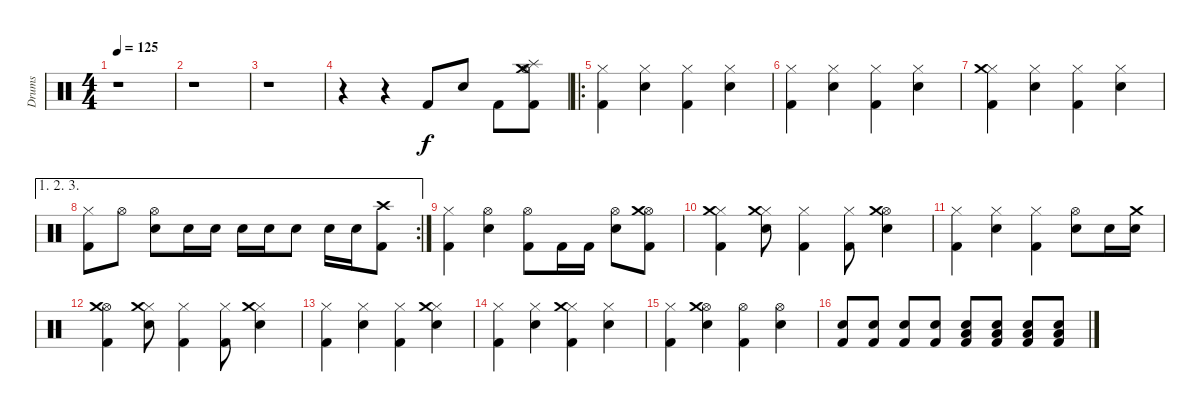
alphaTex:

\track ("Drums" "Drums") {instrument percussion}
\staff {score}
\articulation defaults
\ts (4 4)
\tempo 125
\clef neutral
\ks c
r.1{dy f} |
r.1 |
r.1 |
r.4 r.4 "Kick (hit) 2".8 "Electric Snare (hit)".8 "Kick (hit) 2".8 ("Crash medium (hit)" "Hi-Hat (open)" "Kick (hit) 2" "Splash (hit)").8 |
\ro
("Hi-Hat (closed)" "Kick (hit) 2").4 ("Hi-Hat (closed)" "Electric Snare (hit)").4 ("Hi-Hat (closed)" "Kick (hit) 2").4 ("Hi-Hat (closed)" "Electric Snare (hit)").4 |
("Hi-Hat (closed)" "Kick (hit) 2").4 ("Hi-Hat (closed)" "Electric Snare (hit)").4 ("Hi-Hat (closed)" "Kick (hit) 2").4 ("Hi-Hat (closed)" "Electric Snare (hit)").4 |
("Hi-Hat (closed)" "Kick (hit) 2" "Crash medium (hit)").4 ("Hi-Hat (closed)" "Electric Snare (hit)").4 ("Hi-Hat (closed)" "Kick (hit) 2").4 ("Hi-Hat (closed)" "Electric Snare (hit)").4 |
\ae (1 2 3)
\rc 2
("Hi-Hat (closed)" "Kick (hit) 2").8 "Hi-Hat (open)".8 ("Hi-Hat (open)" "Electric Snare (hit)").8 "Electric Snare (hit)".16 "Electric Snare (hit)".16 "Electric Snare (hit)".16 "Electric Snare (hit)".16 "Electric Snare (hit)".8 "Electric Snare (hit)".16 "Electric Snare (hit)".16 ("Crash high (hit)" "Kick (hit) 2").8 |
("Hi-Hat (closed)" "Kick (hit) 2").4 ("Hi-Hat (open)" "Electric Snare (hit)").4 ("Hi-Hat (open)" "Kick (hit) 2").8 "Kick (hit) 2".16 "Kick (hit) 2".16 ("Hi-Hat (open)" "Electric Snare (hit)").8 ("Hi-Hat (open)" "Kick (hit) 2" "Crash medium (hit)").8 |
("Hi-Hat (closed)" "Kick (hit) 2" "Crash medium (hit)").4 ("Hi-Hat (closed)" "Electric Snare (hit)" "Crash medium (hit)").8 ("Hi-Hat (closed)" "Kick (hit) 2").4 ("Hi-Hat (closed)" "Kick (hit) 2").8 ("Hi-Hat (open)" "Electric Snare (hit)" "Crash medium (hit)").4 |
("Hi-Hat (closed)" "Kick (hit) 2").4 ("Hi-Hat (closed)" "Electric Snare (hit)").4 ("Hi-Hat (closed)" "Kick (hit) 2").4 ("Hi-Hat (open)" "Electric Snare (hit)").8 "Electric Snare (hit)".16 ("Electric Snare (hit)" "Crash medium (hit)").16 |
("Hi-Hat (open)" "Kick (hit) 2" "Crash medium (hit)").4 ("Hi-Hat (closed)" "Electric Snare (hit)" "Crash medium (hit)").8 ("Hi-Hat (closed)" "Kick (hit) 2").4 ("Hi-Hat (closed)" "Kick (hit) 2").8 ("Hi-Hat (closed)" "Electric Snare (hit)" "Crash medium (hit)").4 |
("Hi-Hat (closed)" "Kick (hit) 2").4 ("Hi-Hat (closed)" "Electric Snare (hit)").4 ("Hi-Hat (closed)" "Kick (hit) 2").4 ("Hi-Hat (closed)" "Electric Snare (hit)" "Crash medium (hit)").4 |
("Hi-Hat (closed)" "Kick (hit) 2").4 ("Hi-Hat (closed)" "Electric Snare (hit)").4 ("Hi-Hat (closed)" "Kick (hit) 2" "Crash medium (hit)").4 ("Hi-Hat (closed)" "Electric Snare (hit)").4 |
("Hi-Hat (closed)" "Kick (hit) 2").4 ("Hi-Hat (open)" "Electric Snare (hit)" "Crash medium (hit)").4 ("Hi-Hat (open)" "Kick (hit) 2").4 ("Hi-Hat (open)" "Electric Snare (hit)").4 |
("Electric Snare (hit)" "Kick (hit) 2").8 ("Electric Snare (hit)" "Kick (hit) 2").8 ("Electric Snare (hit)" "Kick (hit) 2").8 ("Electric Snare (hit)" "Kick (hit) 2").8 ("Low Tom (hit)" "Electric Snare (hit)" "Kick (hit) 2").8 ("Low Tom (hit)" "Electric Snare (hit)" "Kick (hit) 2").8 ("Low Tom (hit)" "Electric Snare (hit)" "Kick (hit) 2").8 ("Low Tom (hit)" "Electric Snare (hit)" "Kick (hit) 2").8
